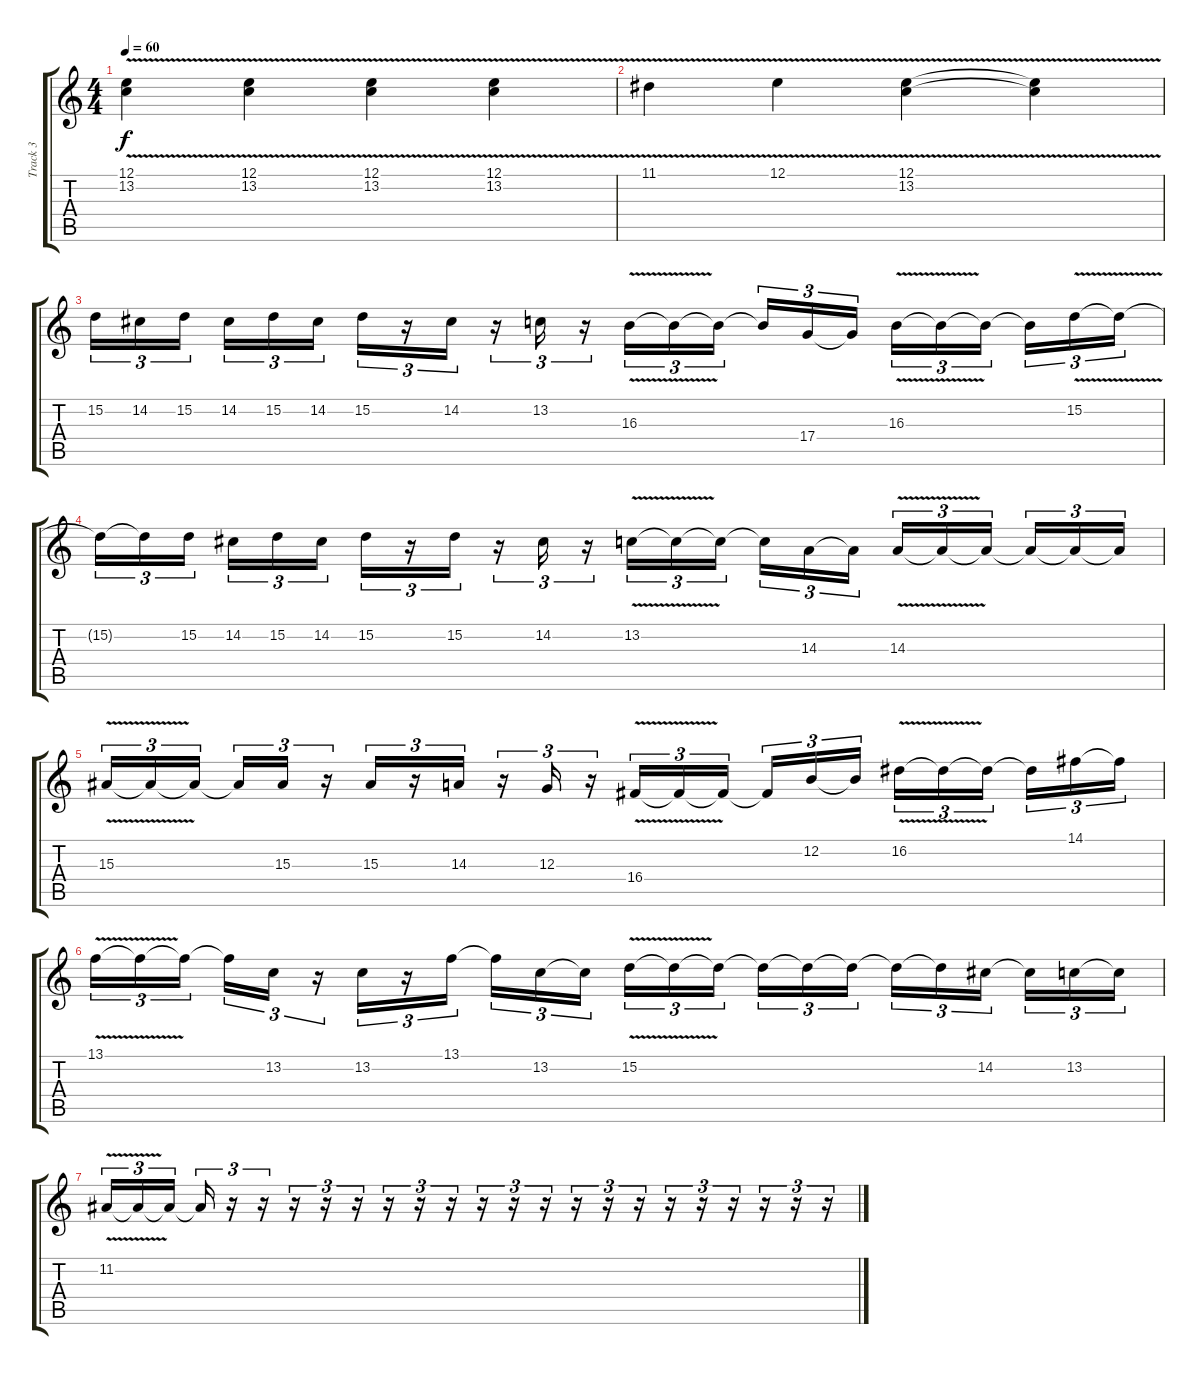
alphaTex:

\track ("Track 3" "Track 3") {instrument churchorgan}
\staff {score tabs}
\tuning (E4 B3 G3 D3 A2 E2) {hide}
\ts (4 4)
\tempo 60
\clef g2
\ks c
(12.1{v} 13.2).4{dy f} (12.1{v} 13.2).4 (12.1{v} 13.2).4 (12.1{v} 13.2).4 |
11.1{v}.4 12.1{v}.4 (12.1{v} 13.2{v}).4 (12.1{t} 13.2{t}).4 |
15.2.16{tu (3 2)} 14.2.16{tu (3 2)} 15.2.16{tu (3 2) beam splitsecondary} 14.2.16{tu (3 2)} 15.2.16{tu (3 2)} 14.2.16{tu (3 2)} 15.2.16{tu (3 2)} r.16{tu (3 2)} 14.2.16{tu (3 2)} r.16{tu (3 2)} 13.2.16{tu (3 2)} r.16{tu (3 2)} 16.3{v}.16{tu (3 2)} 16.3{t}.16{tu (3 2)} 16.3{t}.16{tu (3 2) beam splitsecondary} 16.3{t}.16{tu (3 2)} 17.4.16{tu (3 2)} 17.4{t}.16{tu (3 2)} 16.3{v}.16{tu (3 2)} 16.3{t}.16{tu (3 2)} 16.3{t}.16{tu (3 2) beam splitsecondary} 16.3{t}.16{tu (3 2)} 15.2{v}.16{tu (3 2)} 15.2{t}.16{tu (3 2)} |
15.2{t}.16{tu (3 2)} 15.2{t}.16{tu (3 2)} 15.2.16{tu (3 2) beam splitsecondary} 14.2.16{tu (3 2)} 15.2.16{tu (3 2)} 14.2.16{tu (3 2)} 15.2.16{tu (3 2)} r.16{tu (3 2)} 15.2.16{tu (3 2)} r.16{tu (3 2)} 14.2.16{tu (3 2)} r.16{tu (3 2)} 13.2{v}.16{tu (3 2)} 13.2{t}.16{tu (3 2)} 13.2{t}.16{tu (3 2) beam splitsecondary} 13.2{t}.16{tu (3 2)} 14.3.16{tu (3 2)} 14.3{t}.16{tu (3 2)} 14.3{v}.16{tu (3 2)} 14.3{t}.16{tu (3 2)} 14.3{t}.16{tu (3 2) beam splitsecondary} 14.3{t}.16{tu (3 2)} 14.3{t}.16{tu (3 2)} 14.3{t}.16{tu (3 2)} |
15.3{v}.16{tu (3 2)} 15.3{t}.16{tu (3 2)} 15.3{t}.16{tu (3 2) beam splitsecondary} 15.3{t}.16{tu (3 2)} 15.3.16{tu (3 2)} r.16{tu (3 2)} 15.3.16{tu (3 2)} r.16{tu (3 2)} 14.3.16{tu (3 2)} r.16{tu (3 2)} 12.3.16{tu (3 2)} r.16{tu (3 2)} 16.4{v}.16{tu (3 2)} 16.4{t}.16{tu (3 2)} 16.4{t}.16{tu (3 2) beam splitsecondary} 16.4{t}.16{tu (3 2)} 12.2.16{tu (3 2)} 12.2{t}.16{tu (3 2)} 16.2{v}.16{tu (3 2)} 16.2{t}.16{tu (3 2)} 16.2{t}.16{tu (3 2) beam splitsecondary} 16.2{t}.16{tu (3 2)} 14.1.16{tu (3 2)} 14.1{t}.16{tu (3 2)} |
13.1{v}.16{tu (3 2)} 13.1{t}.16{tu (3 2)} 13.1{t}.16{tu (3 2) beam splitsecondary} 13.1{t}.16{tu (3 2)} 13.2.16{tu (3 2)} r.16{tu (3 2)} 13.2.16{tu (3 2)} r.16{tu (3 2)} 13.1.16{tu (3 2) beam splitsecondary} 13.1{t}.16{tu (3 2)} 13.2.16{tu (3 2)} 13.2{t}.16{tu (3 2)} 15.2{v}.16{tu (3 2)} 15.2{t}.16{tu (3 2)} 15.2{t}.16{tu (3 2) beam splitsecondary} 15.2{t}.16{tu (3 2)} 15.2{t}.16{tu (3 2)} 15.2{t}.16{tu (3 2)} 15.2{t}.16{tu (3 2)} 15.2{t}.16{tu (3 2)} 14.2.16{tu (3 2) beam splitsecondary} 14.2{t}.16{tu (3 2)} 13.2.16{tu (3 2)} 13.2{t}.16{tu (3 2)} |
11.2{v}.16{tu (3 2)} 11.2{t}.16{tu (3 2)} 11.2{t}.16{tu (3 2) beam splitsecondary} 11.2{t}.16{tu (3 2)} r.16{tu (3 2)} r.16{tu (3 2)} r.16{tu (3 2)} r.16{tu (3 2)} r.16{tu (3 2)} r.16{tu (3 2)} r.16{tu (3 2)} r.16{tu (3 2)} r.16{tu (3 2)} r.16{tu (3 2)} r.16{tu (3 2)} r.16{tu (3 2)} r.16{tu (3 2)} r.16{tu (3 2)} r.16{tu (3 2)} r.16{tu (3 2)} r.16{tu (3 2)} r.16{tu (3 2)} r.16{tu (3 2)} r.16{tu (3 2)}
